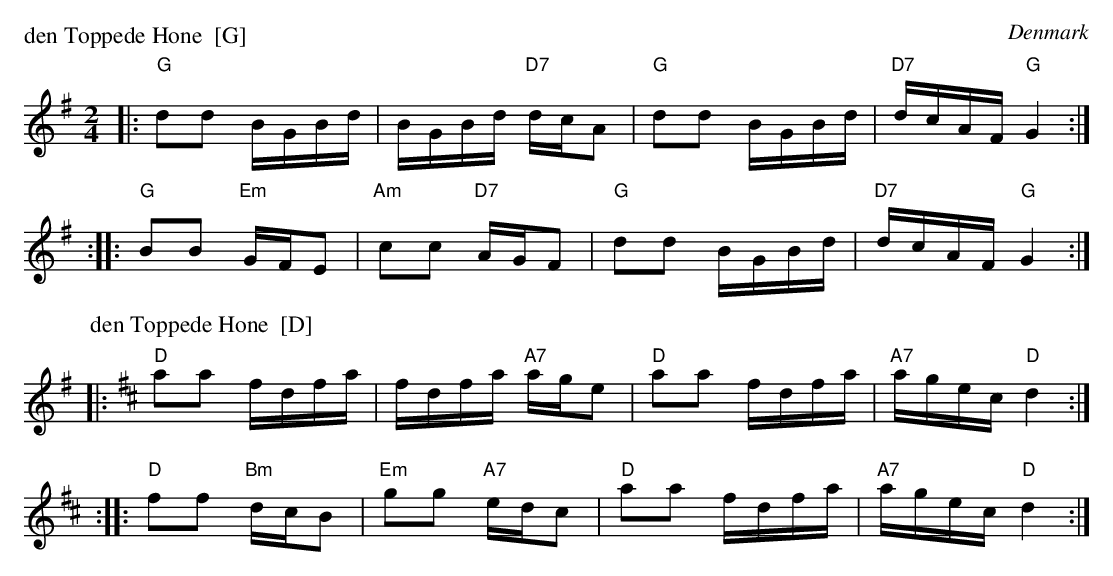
X:1
P: den Toppede H\one  [G]
O: Denmark
M: 2/4
L: 1/16
K: G
|: "G"d2d2 BGBd | BGBd "D7"dcA2 | "G"d2d2 BGBd | "D7"dcAF "G"G4 :|
:: "G"B2B2 "Em"GFE2 | "Am"c2c2 "D7"AGF2 | "G"d2d2 BGBd | "D7"dcAF "G"G4 :|
P: den Toppede H\one  [D]
K: D
|: "D"a2a2 fdfa | fdfa "A7"age2 | "D"a2a2 fdfa | "A7"agec "D"d4 :|
:: "D"f2f2 "Bm"dcB2 | "Em"g2g2 "A7"edc2 | "D"a2a2 fdfa | "A7"agec "D"d4 :|
